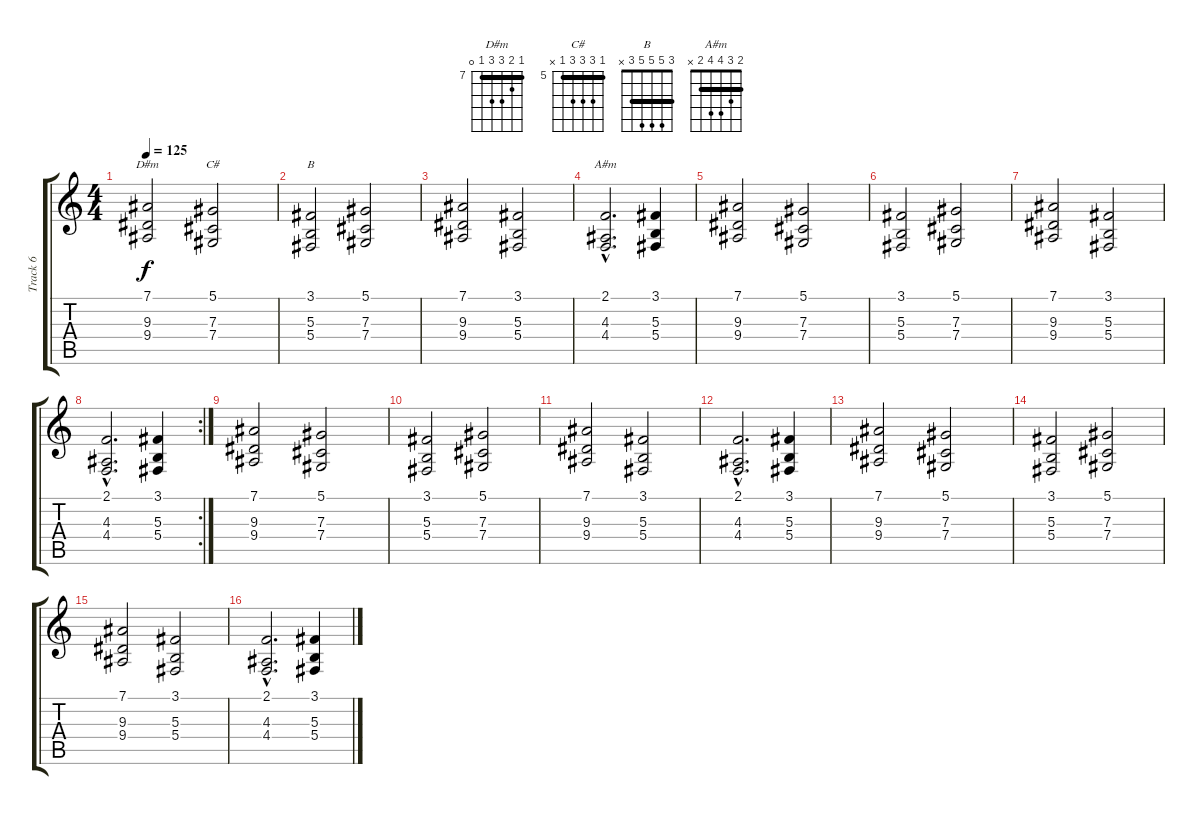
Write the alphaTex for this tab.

\track ("Track 6" "Track 6") {instrument stringensemble1}
\staff {score tabs}
\tuning (Eb4 Bb3 Gb3 Db3 Ab2 Eb2) {hide}
\chord ("D#m" 7 8 9 9 7 0) {firstfret 7 barre 7}
\chord ("C#" 5 7 7 7 5 x) {firstfret 5 barre 5}
\chord ("B" 3 5 5 5 3 x) {barre 3}
\chord ("A#m" 2 3 4 4 2 x) {barre 2}
\ts (4 4)
\tempo 125
\clef g2
\ks c
(7.1 9.3 9.4).2{ch "D#m" dy f} (5.1 7.3 7.4).2{ch "C#"} |
(3.1 5.3 5.4).2{ch "B"} (5.1 7.3 7.4).2 |
(7.1 9.3 9.4).2 (3.1 5.3 5.4).2 |
(2.1{hac} 4.3{hac} 4.4{hac}).2{d ch "A#m"} (3.1 5.3 5.4).4 |
(7.1 9.3 9.4).2 (5.1 7.3 7.4).2 |
(3.1 5.3 5.4).2 (5.1 7.3 7.4).2 |
(7.1 9.3 9.4).2 (3.1 5.3 5.4).2 |
\rc 2
(2.1{hac} 4.3{hac} 4.4{hac}).2{d} (3.1 5.3 5.4).4 |
(7.1 9.3 9.4).2 (5.1 7.3 7.4).2 |
(3.1 5.3 5.4).2 (5.1 7.3 7.4).2 |
(7.1 9.3 9.4).2 (3.1 5.3 5.4).2 |
(2.1{hac} 4.3{hac} 4.4{hac}).2{d} (3.1 5.3 5.4).4 |
(7.1 9.3 9.4).2 (5.1 7.3 7.4).2 |
(3.1 5.3 5.4).2 (5.1 7.3 7.4).2 |
(7.1 9.3 9.4).2 (3.1 5.3 5.4).2 |
(2.1{hac} 4.3{hac} 4.4{hac}).2{d} (3.1 5.3 5.4).4
